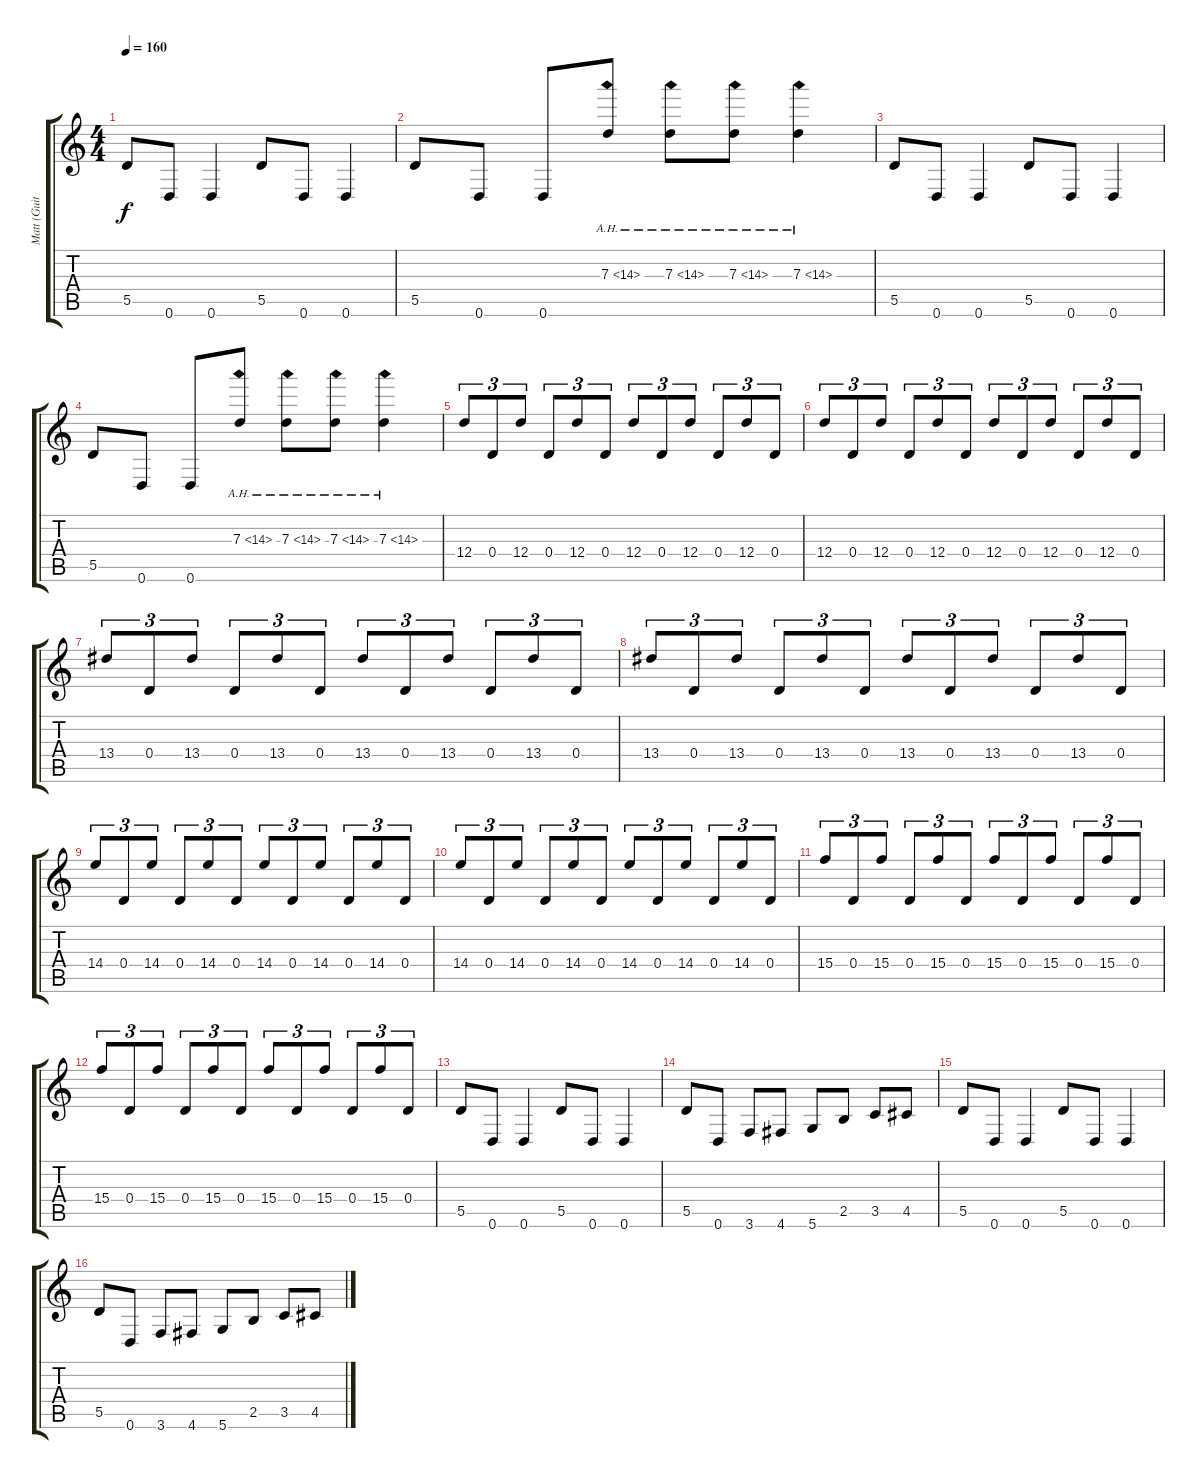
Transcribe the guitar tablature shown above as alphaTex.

\track ("Matt (Guitar)" "Matt (Guit") {instrument distortionguitar}
\staff {score tabs}
\tuning (E4 B3 G3 D3 A2 D2) {hide}
\ts (4 4)
\tempo 160
\clef g2
\ks c
5.5.8{dy f} 0.6.8 0.6.4 5.5.8 0.6.8 0.6.4 |
5.5.8 0.6.8 0.6.8 7.3{ah 7}.8{balance 8} 7.3{ah 7}.8 7.3{ah 7}.8 7.3{ah 7}.4 |
5.5.8{balance 2} 0.6.8 0.6.4 5.5.8 0.6.8 0.6.4 |
5.5.8 0.6.8 0.6.8 7.3{ah 7}.8{balance 8} 7.3{ah 7}.8 7.3{ah 7}.8 7.3{ah 7}.4 |
12.4.8{tu (3 2) volume 13 balance 8} 0.4.8{tu (3 2)} 12.4.8{tu (3 2)} 0.4.8{tu (3 2)} 12.4.8{tu (3 2)} 0.4.8{tu (3 2)} 12.4.8{tu (3 2)} 0.4.8{tu (3 2)} 12.4.8{tu (3 2)} 0.4.8{tu (3 2)} 12.4.8{tu (3 2)} 0.4.8{tu (3 2)} |
12.4.8{tu (3 2)} 0.4.8{tu (3 2)} 12.4.8{tu (3 2)} 0.4.8{tu (3 2)} 12.4.8{tu (3 2)} 0.4.8{tu (3 2)} 12.4.8{tu (3 2)} 0.4.8{tu (3 2)} 12.4.8{tu (3 2)} 0.4.8{tu (3 2)} 12.4.8{tu (3 2)} 0.4.8{tu (3 2)} |
13.4.8{tu (3 2)} 0.4.8{tu (3 2)} 13.4.8{tu (3 2)} 0.4.8{tu (3 2)} 13.4.8{tu (3 2)} 0.4.8{tu (3 2)} 13.4.8{tu (3 2)} 0.4.8{tu (3 2)} 13.4.8{tu (3 2)} 0.4.8{tu (3 2)} 13.4.8{tu (3 2)} 0.4.8{tu (3 2)} |
13.4.8{tu (3 2)} 0.4.8{tu (3 2)} 13.4.8{tu (3 2)} 0.4.8{tu (3 2)} 13.4.8{tu (3 2)} 0.4.8{tu (3 2)} 13.4.8{tu (3 2)} 0.4.8{tu (3 2)} 13.4.8{tu (3 2)} 0.4.8{tu (3 2)} 13.4.8{tu (3 2)} 0.4.8{tu (3 2)} |
14.4.8{tu (3 2)} 0.4.8{tu (3 2)} 14.4.8{tu (3 2)} 0.4.8{tu (3 2)} 14.4.8{tu (3 2)} 0.4.8{tu (3 2)} 14.4.8{tu (3 2)} 0.4.8{tu (3 2)} 14.4.8{tu (3 2)} 0.4.8{tu (3 2)} 14.4.8{tu (3 2)} 0.4.8{tu (3 2)} |
14.4.8{tu (3 2)} 0.4.8{tu (3 2)} 14.4.8{tu (3 2)} 0.4.8{tu (3 2)} 14.4.8{tu (3 2)} 0.4.8{tu (3 2)} 14.4.8{tu (3 2)} 0.4.8{tu (3 2)} 14.4.8{tu (3 2)} 0.4.8{tu (3 2)} 14.4.8{tu (3 2)} 0.4.8{tu (3 2)} |
15.4.8{tu (3 2)} 0.4.8{tu (3 2)} 15.4.8{tu (3 2)} 0.4.8{tu (3 2)} 15.4.8{tu (3 2)} 0.4.8{tu (3 2)} 15.4.8{tu (3 2)} 0.4.8{tu (3 2)} 15.4.8{tu (3 2)} 0.4.8{tu (3 2)} 15.4.8{tu (3 2)} 0.4.8{tu (3 2)} |
15.4.8{tu (3 2)} 0.4.8{tu (3 2)} 15.4.8{tu (3 2)} 0.4.8{tu (3 2)} 15.4.8{tu (3 2)} 0.4.8{tu (3 2)} 15.4.8{tu (3 2)} 0.4.8{tu (3 2)} 15.4.8{tu (3 2)} 0.4.8{tu (3 2)} 15.4.8{tu (3 2)} 0.4.8{tu (3 2)} |
5.5.8{volume 16 balance 8 instrument overdrivenguitar} 0.6.8 0.6.4 5.5.8 0.6.8 0.6.4 |
5.5.8 0.6.8 3.6.8 4.6.8 5.6.8 2.5.8 3.5.8 4.5.8 |
5.5.8 0.6.8 0.6.4 5.5.8 0.6.8 0.6.4 |
5.5.8 0.6.8 3.6.8 4.6.8 5.6.8 2.5.8 3.5.8 4.5.8
